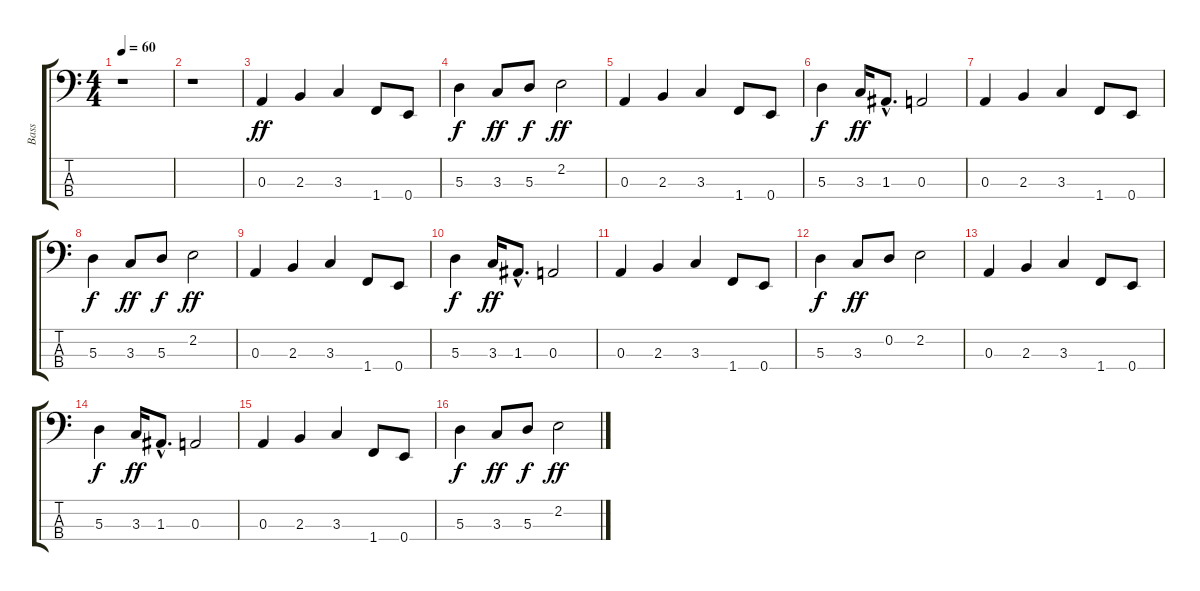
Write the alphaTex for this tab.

\track ("Bass" "Bass") {instrument electricbasspick}
\staff {score tabs}
\tuning (G2 D2 A1 E1) {hide}
\ts (4 4)
\tempo 60
\clef f4
\ks c
r.1{dy ff} |
r.1 |
0.3.4 2.3.4 3.3.4 1.4.8 0.4.8 |
5.3.4{dy f} 3.3.8{dy ff} 5.3.8{dy f} 2.2.2{dy ff} |
0.3.4 2.3.4 3.3.4 1.4.8 0.4.8 |
5.3.4{dy f} 3.3.16{dy ff} 1.3{hac}.8{d} 0.3.2 |
0.3.4 2.3.4 3.3.4 1.4.8 0.4.8 |
5.3.4{dy f} 3.3.8{dy ff} 5.3.8{dy f} 2.2.2{dy ff} |
0.3.4 2.3.4 3.3.4 1.4.8 0.4.8 |
5.3.4{dy f} 3.3.16{dy ff} 1.3{hac}.8{d} 0.3.2 |
0.3.4 2.3.4 3.3.4 1.4.8 0.4.8 |
5.3.4{dy f} 3.3.8{dy ff} 0.2.8 2.2.2 |
0.3.4 2.3.4 3.3.4 1.4.8 0.4.8 |
5.3.4{dy f} 3.3.16{dy ff} 1.3{hac}.8{d} 0.3.2 |
0.3.4 2.3.4 3.3.4 1.4.8 0.4.8 |
5.3.4{dy f} 3.3.8{dy ff} 5.3.8{dy f} 2.2.2{dy ff}
